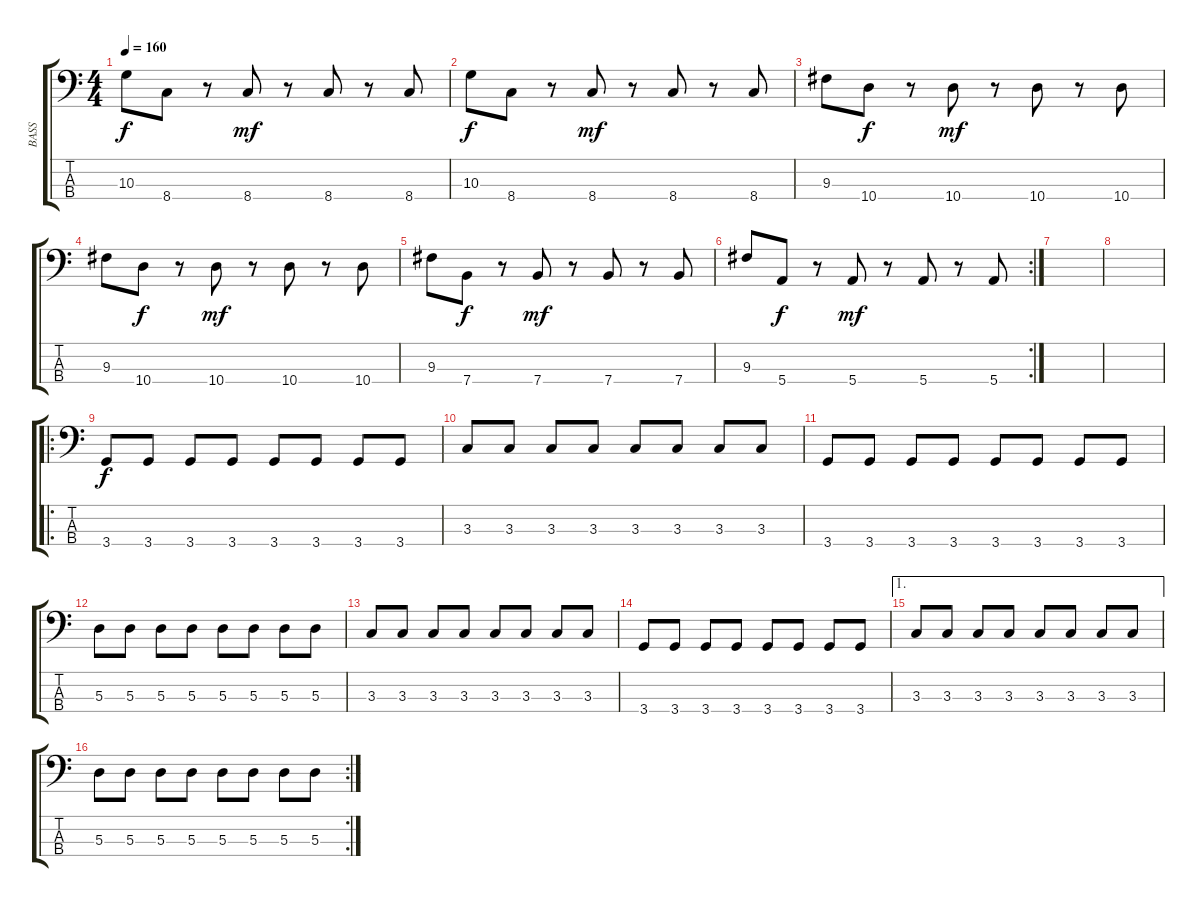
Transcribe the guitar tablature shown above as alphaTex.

\track ("BASS" "BASS") {instrument electricbasspick}
\staff {score tabs}
\tuning (G2 D2 A1 E1) {hide}
\ts (4 4)
\tempo 160
\clef f4
\ks c
10.3.8{dy f} 8.4.8 r.8 8.4.8{dy mf} r.8 8.4.8 r.8 8.4.8 |
10.3.8{dy f} 8.4.8 r.8 8.4.8{dy mf} r.8 8.4.8 r.8 8.4.8 |
9.3.8 10.4.8{dy f} r.8 10.4.8{dy mf} r.8 10.4.8 r.8 10.4.8 |
9.3.8 10.4.8{dy f} r.8 10.4.8{dy mf} r.8 10.4.8 r.8 10.4.8 |
9.3.8 7.4.8{dy f} r.8 7.4.8{dy mf} r.8 7.4.8 r.8 7.4.8 |
\rc 2
9.3.8 5.4.8{dy f} r.8 5.4.8{dy mf} r.8 5.4.8 r.8 5.4.8 |
|
|
\ro
3.4.8{dy f} 3.4.8 3.4.8 3.4.8 3.4.8 3.4.8 3.4.8 3.4.8 |
3.3.8 3.3.8 3.3.8 3.3.8 3.3.8 3.3.8 3.3.8 3.3.8 |
3.4.8 3.4.8 3.4.8 3.4.8 3.4.8 3.4.8 3.4.8 3.4.8 |
5.3.8 5.3.8 5.3.8 5.3.8 5.3.8 5.3.8 5.3.8 5.3.8 |
3.3.8 3.3.8 3.3.8 3.3.8 3.3.8 3.3.8 3.3.8 3.3.8 |
3.4.8 3.4.8 3.4.8 3.4.8 3.4.8 3.4.8 3.4.8 3.4.8 |
\ae 1
3.3.8 3.3.8 3.3.8 3.3.8 3.3.8 3.3.8 3.3.8 3.3.8 |
\rc 2
5.3.8 5.3.8 5.3.8 5.3.8 5.3.8 5.3.8 5.3.8 5.3.8
